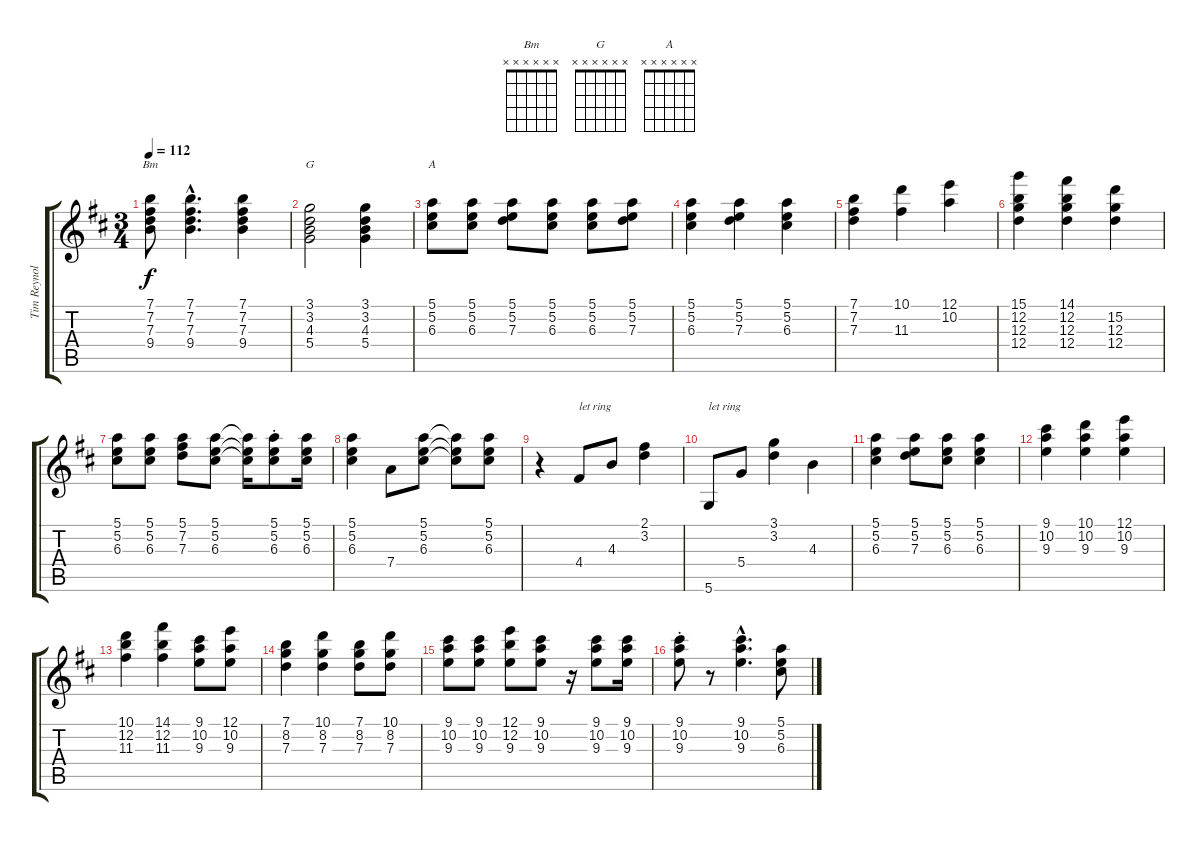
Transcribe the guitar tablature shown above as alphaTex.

\track ("Tim Reynolds" "Tim Reynol") {instrument acousticguitarsteel}
\staff {score tabs}
\tuning (E4 B3 G3 D3 A2 D2) {hide}
\chord ("Bm" x x x x x x)
\chord ("G" x x x x x x)
\chord ("A" x x x x x x)
\ts (3 4)
\tempo 112
\clef g2
\ks bminor
(7.1 7.2 7.3 9.4).8{ch "Bm" dy f} (7.1{hac} 7.2{hac} 7.3{hac} 9.4{hac}).4{d} (7.1 7.2 7.3 9.4).4 |
(3.1 3.2 4.3 5.4).2{ch "G"} (3.1 3.2 4.3 5.4).4 |
(5.1 5.2 6.3).8{ch "A"} (5.1 5.2 6.3).8 (5.1 5.2 7.3).8 (5.1 5.2 6.3).8 (5.1 5.2 6.3).8 (5.1 5.2 7.3).8 |
(5.1 5.2 6.3).4 (5.1 5.2 7.3).4 (5.1 5.2 6.3).4 |
(7.1 7.2 7.3).4 (10.1 11.3).4 (12.1 10.2).4 |
(15.1 12.2 12.3 12.4).4 (14.1 12.2 12.3 12.4).4 (15.2 12.3 12.4).4 |
(5.1 5.2 6.3).8 (5.1 5.2 6.3).8 (5.1 7.2 7.3).8 (5.1 5.2 6.3).8 (5.1{t} 5.2{t} 6.3{t}).16 (5.1{st} 5.2{st} 6.3{st}).8 (5.1 5.2 6.3).16 |
(5.1 5.2 6.3).4 7.4.8 (5.1 5.2 6.3).8 (5.1{t} 5.2{t} 6.3{t}).8 (5.1 5.2 6.3).8 |
r.4 4.4.8{txt "let ring"} 4.3.8 (2.1 3.2).4 |
5.6.8{txt "let ring"} 5.4.8 (3.1 3.2).4 4.3.4 |
(5.1 5.2 6.3).4 (5.1 5.2 7.3).8 (5.1 5.2 6.3).8 (5.1 5.2 6.3).4 |
(9.1 10.2 9.3).4 (10.1 10.2 9.3).4 (12.1 10.2 9.3).4 |
(10.1 12.2 11.3).4 (14.1 12.2 11.3).4 (9.1 10.2 9.3).8 (12.1 10.2 9.3).8 |
(7.1 8.2 7.3).4 (10.1 8.2 7.3).4 (7.1 8.2 7.3).8 (10.1 8.2 7.3).8 |
(9.1 10.2 9.3).8 (9.1 10.2 9.3).8 (12.1 12.2 9.3).8 (9.1 10.2 9.3).8 r.16 (9.1 10.2 9.3).8 (9.1 10.2 9.3).16 |
(9.1{st} 10.2{st} 9.3{st}).8 r.8 (9.1{hac} 10.2{hac} 9.3{hac}).4{d} (5.1 5.2 6.3).8
